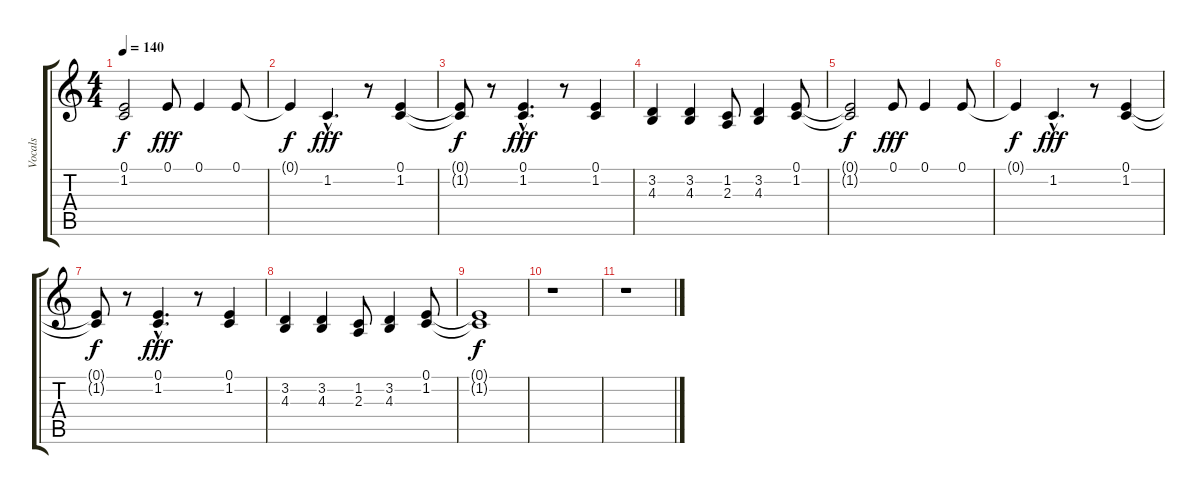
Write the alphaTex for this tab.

\track ("Vocals" "Vocals") {instrument oboe}
\staff {score tabs}
\tuning (E4 B3 G3 D3 A2 E2) {hide}
\ts (4 4)
\tempo 140
\clef g2
\ks c
(0.1{t} 1.2{t}).2{dy f} 0.1.8{dy fff} 0.1.4 0.1.8 |
0.1{t}.4{dy f} 1.2{hac}.4{d dy fff} r.8 (0.1 1.2).4 |
(0.1{t} 1.2{t}).8{dy f} r.8 (0.1{hac} 1.2{hac}).4{d dy fff} r.8 (0.1 1.2).4 |
(3.2 4.3).4 (3.2 4.3).4 (1.2 2.3).8 (3.2 4.3).4 (0.1 1.2).8 |
(0.1{t} 1.2{t}).2{dy f} 0.1.8{dy fff} 0.1.4 0.1.8 |
0.1{t}.4{dy f} 1.2{hac}.4{d dy fff} r.8 (0.1 1.2).4 |
(0.1{t} 1.2{t}).8{dy f} r.8 (0.1{hac} 1.2{hac}).4{d dy fff} r.8 (0.1 1.2).4 |
(3.2 4.3).4 (3.2 4.3).4 (1.2 2.3).8 (3.2 4.3).4 (0.1 1.2).8 |
(0.1{t} 1.2{t}).1{dy f} |
r.1 |
r.1
